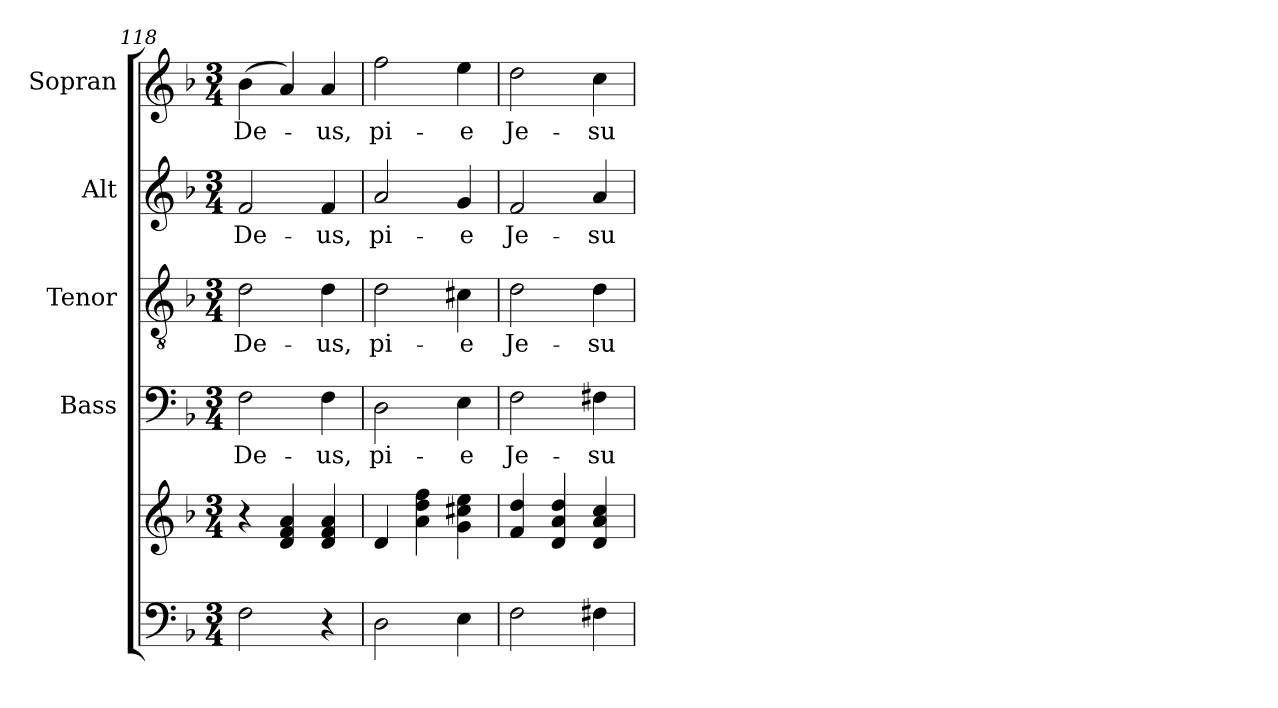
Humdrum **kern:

**kern	**kern	**kern	**text	**kern	**text	**kern	**text	**kern	**text
*part5	*part5	*part4	*part4	*part3	*part3	*part2	*part2	*part1	*part1
*staff6	*staff5	*staff4	*staff4	*staff3	*staff3	*staff2	*staff2	*staff1	*staff1
*	*	*I"Bass	*	*I"Tenor	*	*I"Alt	*	*I"Sopran	*
*	*	*I'B.	*	*I'T.	*	*I'A.	*	*I'S.	*
*clefF4	*clefG2	*clefF4	*	*clefGv2	*	*clefG2	*	*clefG2	*
*k[b-]	*k[b-]	*k[b-]	*	*k[b-]	*	*k[b-]	*	*k[b-]	*
*F:	*F:	*F:	*	*F:	*	*F:	*	*F:	*
*M3/4	*M3/4	*M3/4	*	*M3/4	*	*M3/4	*	*M3/4	*
=118	=118	=118	=118	=118	=118	=118	=118	=118	=118
!	!	!	!LO:LY:b	!	!LO:LY:b	!	!LO:LY:b	!	!LO:LY:b
2F\	4r	2F\	De-	2d\	De-	2f/	De-	(>4b-\	De-
.	4d/ 4f/ 4a/	.	.	.	.	.	.	4a/)	.
!	!	!	!LO:LY:b	!	!LO:LY:b	!	!LO:LY:b	!	!LO:LY:b
4r	4d/ 4f/ 4a/	4F\	-us,	4d\	-us,	4f/	-us,	4a/	-us,
=119	=119	=119	=119	=119	=119	=119	=119	=119	=119
!	!	!	!LO:LY:b	!	!LO:LY:b	!	!LO:LY:b	!	!LO:LY:b
2D\	4d/	2D\	pi-	2d\	pi-	2a/	pi-	2ff\	pi-
.	4a\ 4dd\ 4ff\	.	.	.	.	.	.	.	.
!	!	!	!LO:LY:b	!	!LO:LY:b	!	!LO:LY:b	!	!LO:LY:b
4E\	4g\ 4cc#X\ 4ee\	4E\	-e	4c#X\	-e	4g/	-e	4ee\	-e
=120	=120	=120	=120	=120	=120	=120	=120	=120	=120
!	!	!	!LO:LY:b	!	!LO:LY:b	!	!LO:LY:b	!	!LO:LY:b
2F\	4f/ 4dd/	2F\	Je-	2d\	Je-	2f/	Je-	2dd\	Je-
.	4d/ 4a/ 4dd/	.	.	.	.	.	.	.	.
!	!	!	!LO:LY:b	!	!LO:LY:b	!	!LO:LY:b	!	!LO:LY:b
4F#X\	4d/ 4a/ 4cc/	4F#X\	-su	4d\	-su	4a/	-su	4cc\	-su
=	=	=	=	=	=	=	=	=	=
*-	*-	*-	*-	*-	*-	*-	*-	*-	*-
